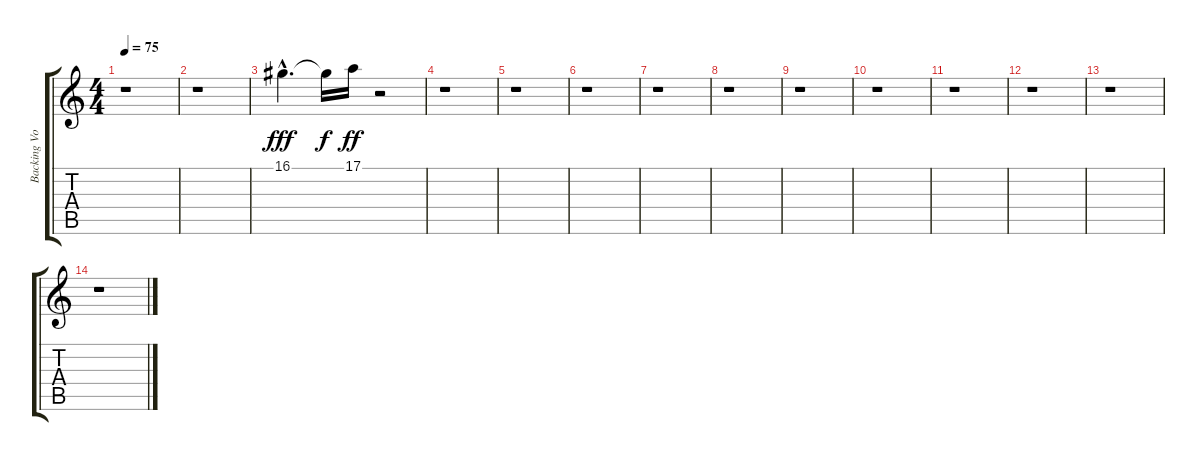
\track ("Backing Vocals" "Backing Vo") {instrument synthvoice}
\staff {score tabs}
\tuning (E4 B3 G3 D3 A2 E2) {hide}
\ts (4 4)
\tempo 75
\clef g2
\ks c
r.1{dy ff} |
r.1 |
16.1{hac}.4{d dy fff} 16.1{t}.16{dy f} 17.1.16{dy ff} r.2 |
r.1 |
r.1 |
r.1 |
r.1 |
r.1 |
r.1 |
r.1 |
r.1 |
r.1 |
r.1 |
r.1
